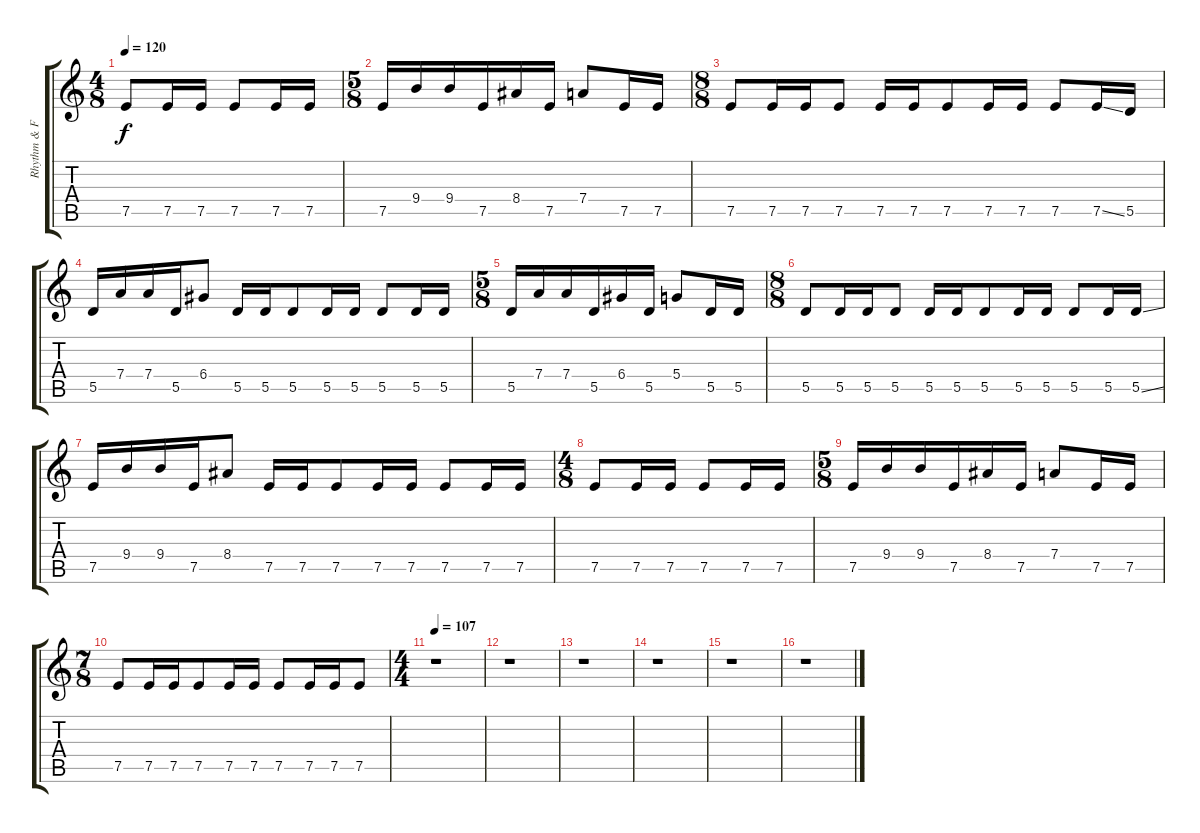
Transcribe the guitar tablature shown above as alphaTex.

\track ("Rhythm & Fills (Dist.)" "Rhythm & F") {instrument distortionguitar}
\staff {score tabs}
\tuning (E4 B3 G3 D3 A2 E2) {hide}
\ts (4 8)
\tempo 120
\clef g2
\ks c
7.5.8{dy f} 7.5.16 7.5.16 7.5.8 7.5.16 7.5.16 |
\ts (5 8)
7.5.16 9.4.16 9.4.16 7.5.16 8.4.16 7.5.16 7.4.8 7.5.16 7.5.16 |
\ts (8 8)
7.5.8 7.5.16 7.5.16 7.5.8 7.5.16 7.5.16 7.5.8 7.5.16 7.5.16 7.5.8 7.5{ss}.16 5.5.16 |
5.5.16 7.4.16 7.4.16 5.5.16 6.4.8 5.5.16 5.5.16 5.5.8 5.5.16 5.5.16 5.5.8 5.5.16 5.5.16 |
\ts (5 8)
5.5.16 7.4.16 7.4.16 5.5.16 6.4.16 5.5.16 5.4.8 5.5.16 5.5.16 |
\ts (8 8)
5.5.8 5.5.16 5.5.16 5.5.8 5.5.16 5.5.16 5.5.8 5.5.16 5.5.16 5.5.8 5.5.16 5.5{ss}.16 |
7.5.16 9.4.16 9.4.16 7.5.16 8.4.8 7.5.16 7.5.16 7.5.8 7.5.16 7.5.16 7.5.8 7.5.16 7.5.16 |
\ts (4 8)
7.5.8 7.5.16 7.5.16 7.5.8 7.5.16 7.5.16 |
\ts (5 8)
7.5.16 9.4.16 9.4.16 7.5.16 8.4.16 7.5.16 7.4.8 7.5.16 7.5.16 |
\ts (7 8)
7.5.8 7.5.16 7.5.16 7.5.8 7.5.16 7.5.16 7.5.8 7.5.16 7.5.16 7.5.8 |
\ts (4 4)
\tempo 107
r.1 |
r.1 |
r.1 |
r.1 |
r.1 |
r.1
